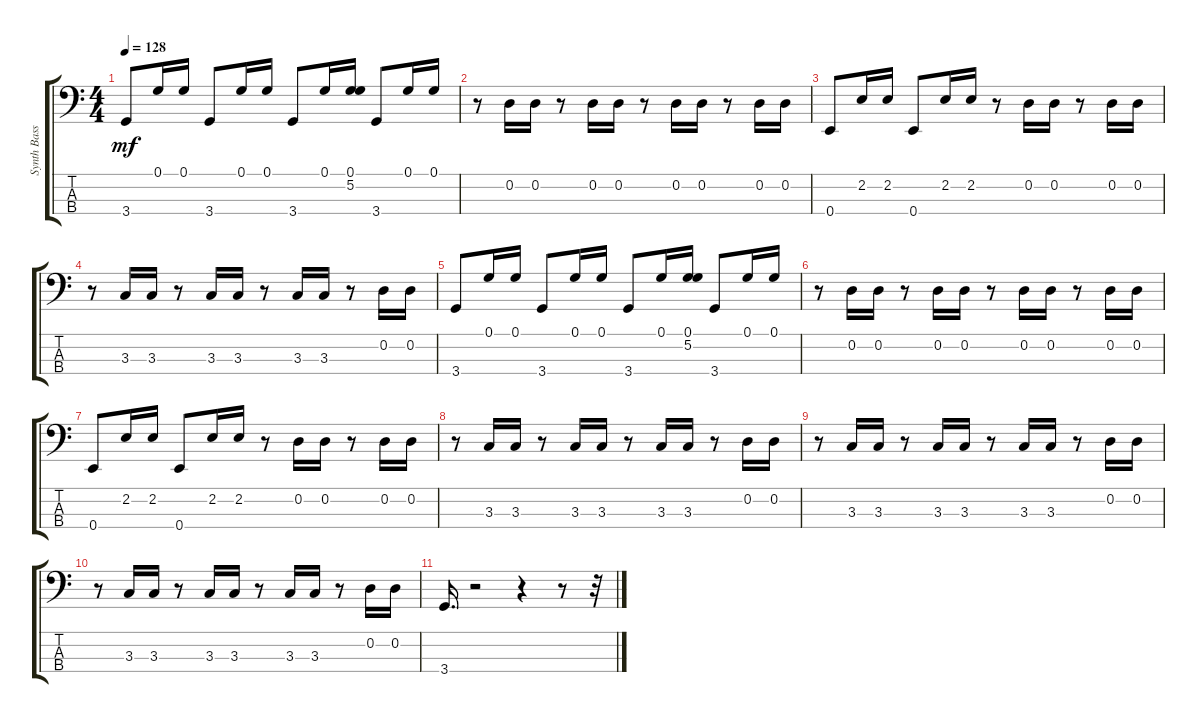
\track ("Synth Bass 2" "Synth Bass") {instrument synthbass2}
\staff {score tabs}
\tuning (G2 D2 A1 E1) {hide}
\ts (4 4)
\tempo 128
\clef f4
\ks c
3.4.8{dy mf} 0.1.16 0.1.16 3.4.8 0.1.16 0.1.16 3.4.8 0.1.16 (0.1 5.2).16 3.4.8 0.1.16 0.1.16 |
r.8 0.2.16 0.2.16 r.8 0.2.16 0.2.16 r.8 0.2.16 0.2.16 r.8 0.2.16 0.2.16 |
0.4.8 2.2.16 2.2.16 0.4.8 2.2.16 2.2.16 r.8 0.2.16 0.2.16 r.8 0.2.16 0.2.16 |
r.8 3.3.16 3.3.16 r.8 3.3.16 3.3.16 r.8 3.3.16 3.3.16 r.8 0.2.16 0.2.16 |
3.4.8 0.1.16 0.1.16 3.4.8 0.1.16 0.1.16 3.4.8 0.1.16 (0.1 5.2).16 3.4.8 0.1.16 0.1.16 |
r.8 0.2.16 0.2.16 r.8 0.2.16 0.2.16 r.8 0.2.16 0.2.16 r.8 0.2.16 0.2.16 |
0.4.8 2.2.16 2.2.16 0.4.8 2.2.16 2.2.16 r.8 0.2.16 0.2.16 r.8 0.2.16 0.2.16 |
r.8 3.3.16 3.3.16 r.8 3.3.16 3.3.16 r.8 3.3.16 3.3.16 r.8 0.2.16 0.2.16 |
r.8 3.3.16 3.3.16 r.8 3.3.16 3.3.16 r.8 3.3.16 3.3.16 r.8 0.2.16 0.2.16 |
r.8 3.3.16 3.3.16 r.8 3.3.16 3.3.16 r.8 3.3.16 3.3.16 r.8 0.2.16 0.2.16 |
3.4.16{d} r.2 r.4 r.8 r.32
